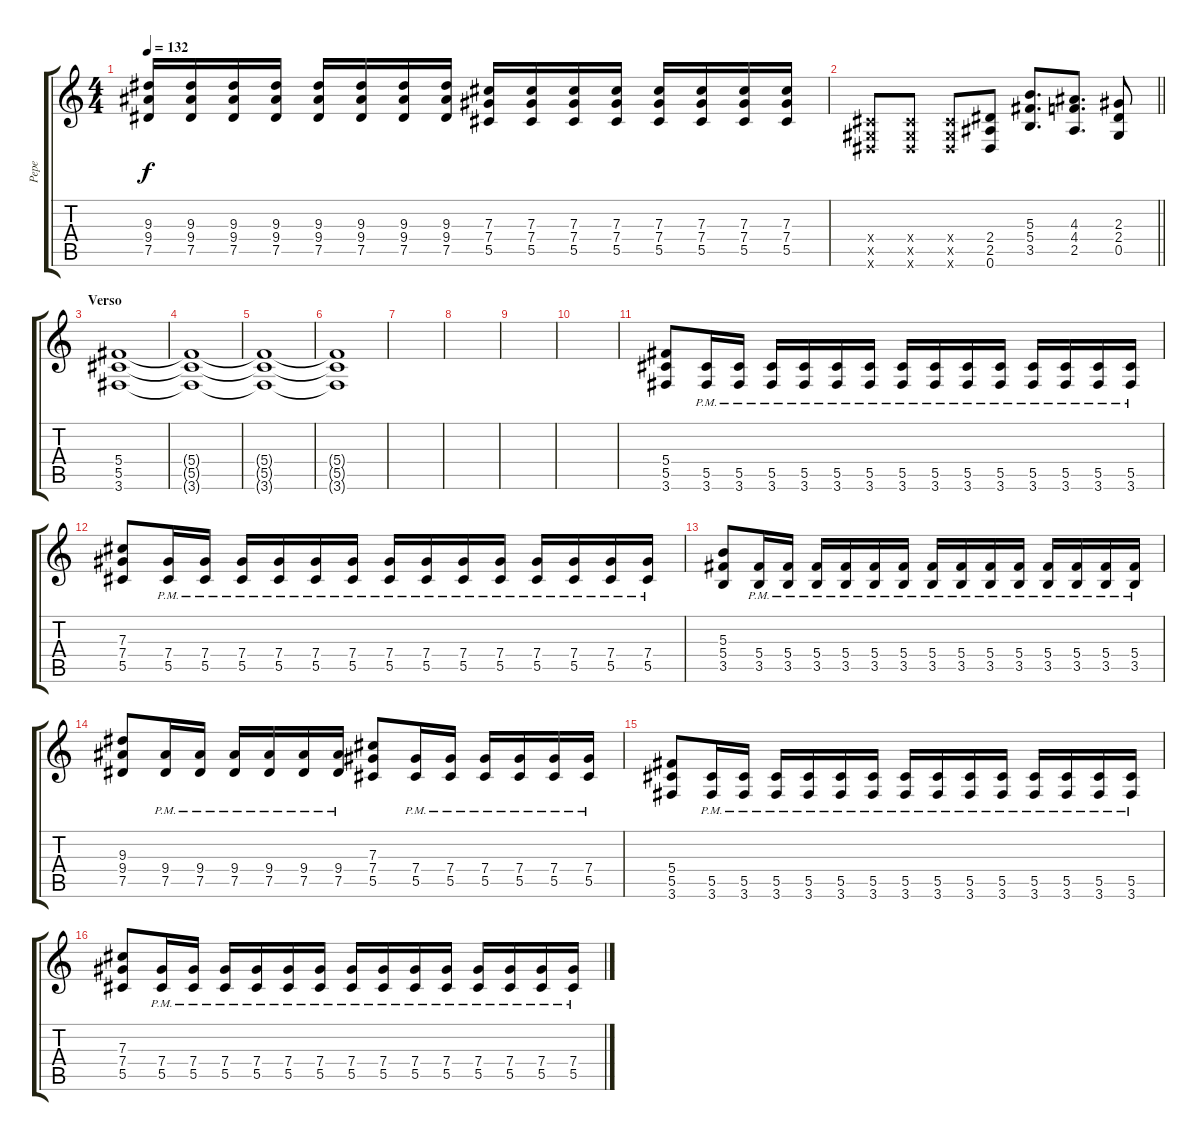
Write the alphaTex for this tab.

\track ("Pepe" "Pepe") {instrument distortionguitar}
\staff {score tabs}
\tuning (Eb4 Bb3 Gb3 Db3 Ab2 Eb2) {hide}
\ts (4 4)
\tempo 132
\clef g2
\ks c
(9.3 9.4 7.5).16{dy f} (9.3 9.4 7.5).16 (9.3 9.4 7.5).16 (9.3 9.4 7.5).16 (9.3 9.4 7.5).16 (9.3 9.4 7.5).16 (9.3 9.4 7.5).16 (9.3 9.4 7.5).16 (7.3 7.4 5.5).16 (7.3 7.4 5.5).16 (7.3 7.4 5.5).16 (7.3 7.4 5.5).16 (7.3 7.4 5.5).16 (7.3 7.4 5.5).16 (7.3 7.4 5.5).16 (7.3 7.4 5.5).16 |
\barLineRight lightlight
(0.4{x} 0.5{x} 0.6{x}).8 (0.4{x} 0.5{x} 0.6{x}).8 (0.4{x} 0.5{x} 0.6{x}).8 (2.4 2.5 0.6).8 (5.3 5.4 3.5).8{d} (4.3 4.4 2.5).8{d} (2.3 2.4 0.5).8 |
\section ("" "Verso")
(5.4 5.5 3.6).1{volume 3} |
(5.4{t} 5.5{t} 3.6{t}).1 |
(5.4{t} 5.5{t} 3.6{t}).1 |
(5.4{t} 5.5{t} 3.6{t}).1 |
|
|
|
|
(5.4 5.5 3.6).8{volume 12} (5.5{pm} 3.6{pm}).16 (5.5{pm} 3.6{pm}).16 (5.5{pm} 3.6{pm}).16 (5.5{pm} 3.6{pm}).16 (5.5{pm} 3.6{pm}).16 (5.5{pm} 3.6{pm}).16 (5.5{pm} 3.6{pm}).16 (5.5{pm} 3.6{pm}).16 (5.5{pm} 3.6{pm}).16 (5.5{pm} 3.6{pm}).16 (5.5{pm} 3.6{pm}).16 (5.5{pm} 3.6{pm}).16 (5.5{pm} 3.6{pm}).16 (5.5{pm} 3.6{pm}).16 |
(7.3 7.4 5.5).8 (7.4{pm} 5.5{pm}).16 (7.4{pm} 5.5{pm}).16 (7.4{pm} 5.5{pm}).16 (7.4{pm} 5.5{pm}).16 (7.4{pm} 5.5{pm}).16 (7.4{pm} 5.5{pm}).16 (7.4{pm} 5.5{pm}).16 (7.4{pm} 5.5{pm}).16 (7.4{pm} 5.5{pm}).16 (7.4{pm} 5.5{pm}).16 (7.4{pm} 5.5{pm}).16 (7.4{pm} 5.5{pm}).16 (7.4{pm} 5.5{pm}).16 (7.4{pm} 5.5{pm}).16 |
(5.3 5.4 3.5).8 (5.4{pm} 3.5{pm}).16 (5.4{pm} 3.5{pm}).16 (5.4{pm} 3.5{pm}).16 (5.4{pm} 3.5{pm}).16 (5.4{pm} 3.5{pm}).16 (5.4{pm} 3.5{pm}).16 (5.4{pm} 3.5{pm}).16 (5.4{pm} 3.5{pm}).16 (5.4{pm} 3.5{pm}).16 (5.4{pm} 3.5{pm}).16 (5.4{pm} 3.5{pm}).16 (5.4{pm} 3.5{pm}).16 (5.4{pm} 3.5{pm}).16 (5.4{pm} 3.5{pm}).16 |
(9.3 9.4 7.5).8 (9.4{pm} 7.5{pm}).16 (9.4{pm} 7.5{pm}).16 (9.4{pm} 7.5{pm}).16 (9.4{pm} 7.5{pm}).16 (9.4{pm} 7.5{pm}).16 (9.4{pm} 7.5{pm}).16 (7.3 7.4 5.5).8 (7.4{pm} 5.5{pm}).16 (7.4{pm} 5.5{pm}).16 (7.4{pm} 5.5{pm}).16 (7.4{pm} 5.5{pm}).16 (7.4{pm} 5.5{pm}).16 (7.4{pm} 5.5{pm}).16 |
(5.4 5.5 3.6).8{volume 12} (5.5{pm} 3.6{pm}).16 (5.5{pm} 3.6{pm}).16 (5.5{pm} 3.6{pm}).16 (5.5{pm} 3.6{pm}).16 (5.5{pm} 3.6{pm}).16 (5.5{pm} 3.6{pm}).16 (5.5{pm} 3.6{pm}).16 (5.5{pm} 3.6{pm}).16 (5.5{pm} 3.6{pm}).16 (5.5{pm} 3.6{pm}).16 (5.5{pm} 3.6{pm}).16 (5.5{pm} 3.6{pm}).16 (5.5{pm} 3.6{pm}).16 (5.5{pm} 3.6{pm}).16 |
(7.3 7.4 5.5).8 (7.4{pm} 5.5{pm}).16 (7.4{pm} 5.5{pm}).16 (7.4{pm} 5.5{pm}).16 (7.4{pm} 5.5{pm}).16 (7.4{pm} 5.5{pm}).16 (7.4{pm} 5.5{pm}).16 (7.4{pm} 5.5{pm}).16 (7.4{pm} 5.5{pm}).16 (7.4{pm} 5.5{pm}).16 (7.4{pm} 5.5{pm}).16 (7.4{pm} 5.5{pm}).16 (7.4{pm} 5.5{pm}).16 (7.4{pm} 5.5{pm}).16 (7.4{pm} 5.5{pm}).16
